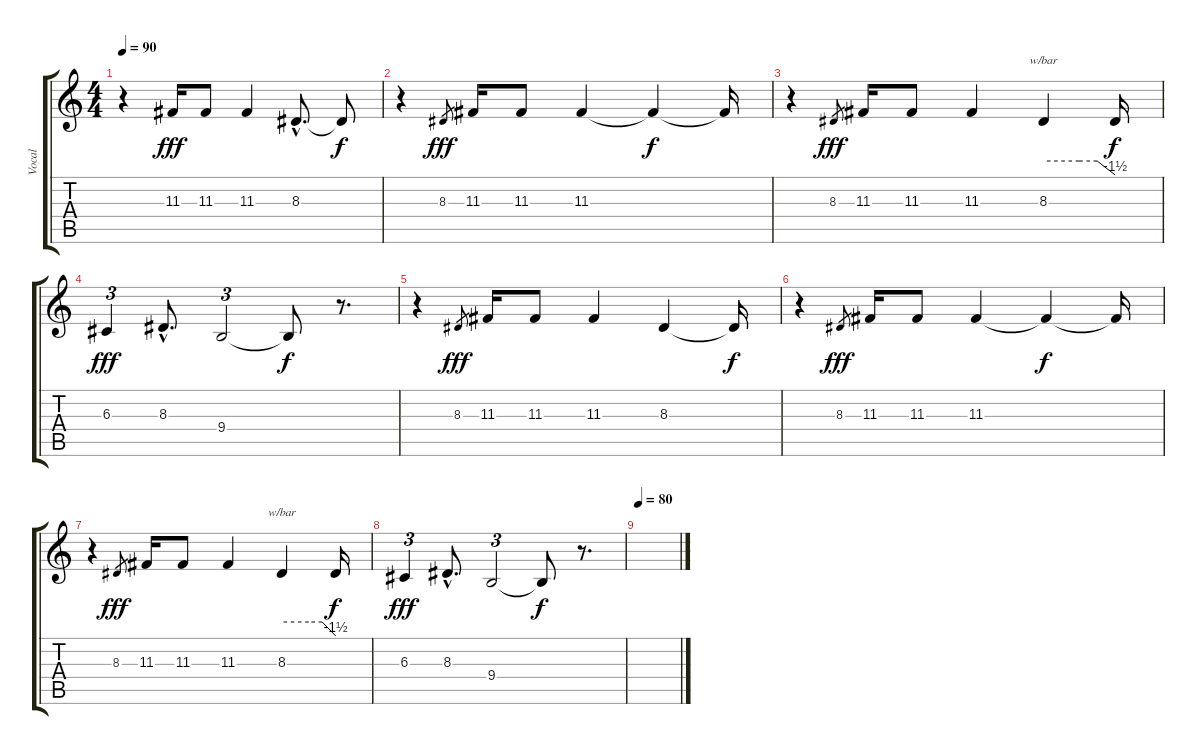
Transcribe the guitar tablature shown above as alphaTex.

\track ("Vocal" "Vocal") {instrument altosax}
\staff {score tabs}
\tuning (E4 B3 G3 D3 A2 E2) {hide}
\ts (4 4)
\tempo 90
\clef g2
\ks c
r.4{dy fff} 11.3.16 11.3.8 11.3.4 8.3{hac}.8{d} 8.3{t}.8{dy f} |
r.4 8.3.8{gr dy fff} 11.3.16 11.3.8 11.3.4 11.3{t}.4{dy f} 11.3{t}.16 |
r.4 8.3.8{gr dy fff} 11.3.16 11.3.8 11.3.4 8.3.4{tbe (custom default 0 0 30 0 45 0 60 -6)} 8.3{t}.16{dy f} |
6.3.4{tu (3 2) dy fff} 8.3{hac}.8{d} 9.4.2{tu (3 2)} 9.4{t}.8{dy f} r.8{d} |
r.4 8.3.8{gr dy fff} 11.3.16 11.3.8 11.3.4 8.3.4 8.3{t}.16{dy f} |
r.4 8.3.8{gr dy fff} 11.3.16 11.3.8 11.3.4 11.3{t}.4{dy f} 11.3{t}.16 |
r.4 8.3.8{gr dy fff} 11.3.16 11.3.8 11.3.4 8.3.4{tbe (custom default 0 0 30 0 45 0 60 -6)} 8.3{t}.16{dy f} |
6.3.4{tu (3 2) dy fff} 8.3{hac}.8{d} 9.4.2{tu (3 2)} 9.4{t}.8{dy f} r.8{d} |
\tempo 80
